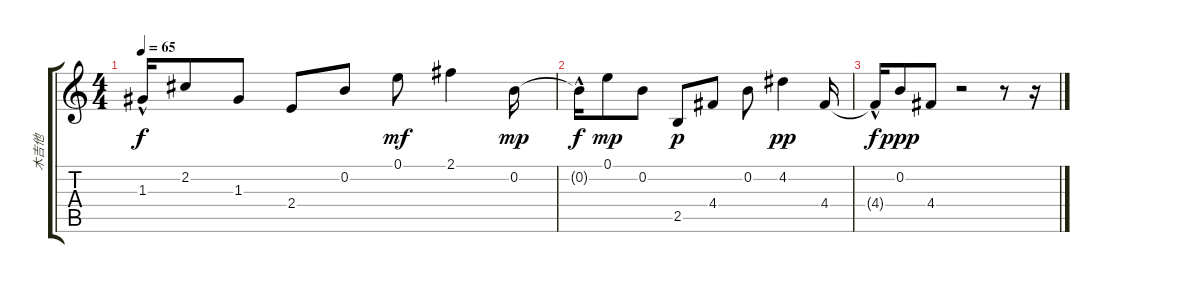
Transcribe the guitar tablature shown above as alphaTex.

\track ("木吉他" "木吉他") {instrument acousticguitarsteel}
\staff {score tabs}
\tuning (E4 B3 G3 D3 A2 E2) {hide}
\ts (4 4)
\tempo 65
\clef g2
\ks c
1.3{hac t}.16{dy f} 2.2.8 1.3.8 2.4.8 0.2.8 0.1.8{dy mf} 2.1.4 0.2.16{dy mp} |
0.2{hac t}.16{dy f} 0.1.8{dy mp} 0.2.8 2.5.8{dy p} 4.4.8 0.2.8 4.2.4{dy pp} 4.4.16 |
4.4{hac t}.16{dy f} 0.2.8{dy ppp} 4.4.8 r.2 r.8 r.16
